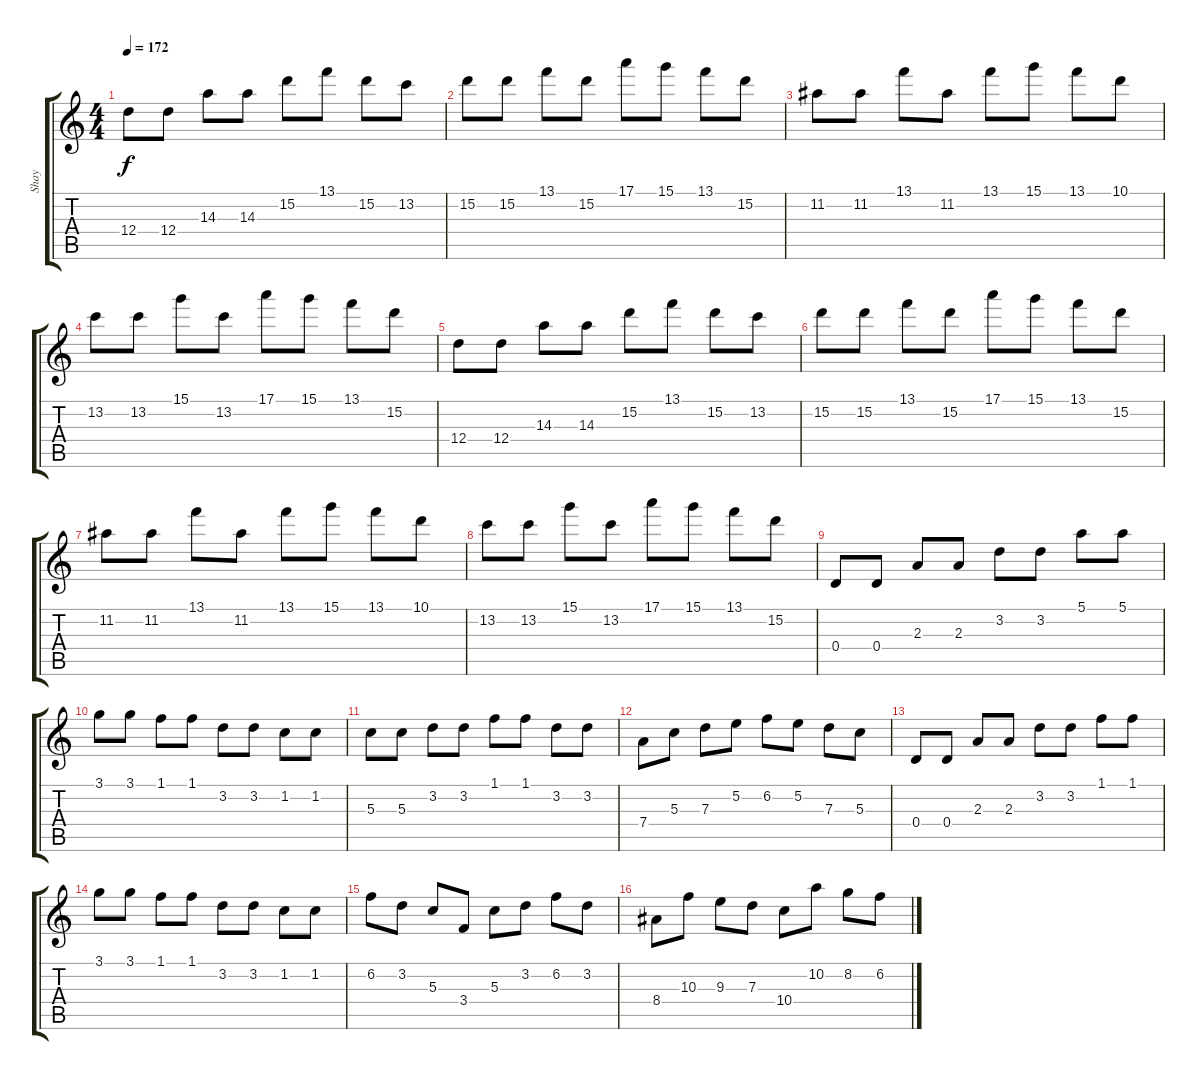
\track ("Shay" "Shay") {instrument distortionguitar}
\staff {score tabs}
\tuning (E4 B3 G3 D3 A2 D2) {hide}
\ts (4 4)
\tempo 172
\clef g2
\ks c
12.4.8{dy f instrument distortionguitar} 12.4.8 14.3.8 14.3.8 15.2.8 13.1.8 15.2.8 13.2.8 |
15.2.8 15.2.8 13.1.8 15.2.8 17.1.8 15.1.8 13.1.8 15.2.8 |
11.2.8 11.2.8 13.1.8 11.2.8 13.1.8 15.1.8 13.1.8 10.1.8 |
13.2.8 13.2.8 15.1.8 13.2.8 17.1.8 15.1.8 13.1.8 15.2.8 |
12.4.8 12.4.8 14.3.8 14.3.8 15.2.8 13.1.8 15.2.8 13.2.8 |
15.2.8 15.2.8 13.1.8 15.2.8 17.1.8 15.1.8 13.1.8 15.2.8 |
11.2.8 11.2.8 13.1.8 11.2.8 13.1.8 15.1.8 13.1.8 10.1.8 |
13.2.8 13.2.8 15.1.8 13.2.8 17.1.8 15.1.8 13.1.8 15.2.8 |
0.4.8 0.4.8 2.3.8 2.3.8 3.2.8 3.2.8 5.1.8 5.1.8 |
3.1.8 3.1.8 1.1.8 1.1.8 3.2.8 3.2.8 1.2.8 1.2.8 |
5.3.8 5.3.8 3.2.8 3.2.8 1.1.8 1.1.8 3.2.8 3.2.8 |
7.4.8 5.3.8 7.3.8 5.2.8 6.2.8 5.2.8 7.3.8 5.3.8 |
0.4.8 0.4.8 2.3.8 2.3.8 3.2.8 3.2.8 1.1.8 1.1.8 |
3.1.8 3.1.8 1.1.8 1.1.8 3.2.8 3.2.8 1.2.8 1.2.8 |
6.2.8 3.2.8 5.3.8 3.4.8 5.3.8 3.2.8 6.2.8 3.2.8 |
8.4.8 10.3.8 9.3.8 7.3.8 10.4.8 10.2.8 8.2.8 6.2.8
